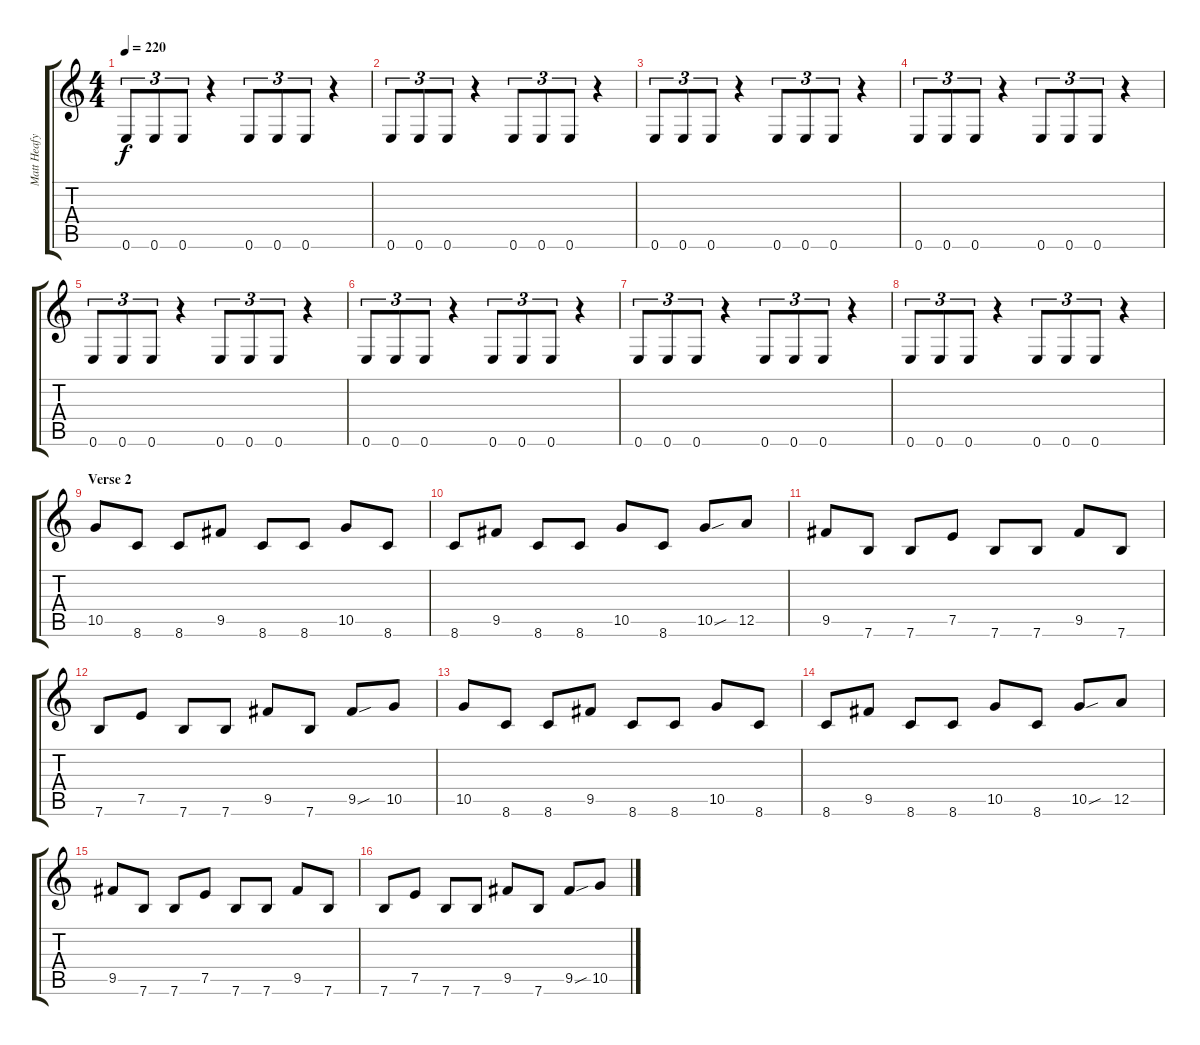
\track ("Matt Heafy Gtr. 2" "Matt Heafy") {instrument distortionguitar}
\staff {score tabs}
\tuning (E4 B3 G3 D3 A2 E2) {hide}
\ts (4 4)
\tempo 220
\clef g2
\ks c
0.6.8{tu (3 2) dy f} 0.6.8{tu (3 2)} 0.6.8{tu (3 2)} r.4 0.6.8{tu (3 2)} 0.6.8{tu (3 2)} 0.6.8{tu (3 2)} r.4 |
0.6.8{tu (3 2)} 0.6.8{tu (3 2)} 0.6.8{tu (3 2)} r.4 0.6.8{tu (3 2)} 0.6.8{tu (3 2)} 0.6.8{tu (3 2)} r.4 |
0.6.8{tu (3 2)} 0.6.8{tu (3 2)} 0.6.8{tu (3 2)} r.4 0.6.8{tu (3 2)} 0.6.8{tu (3 2)} 0.6.8{tu (3 2)} r.4 |
0.6.8{tu (3 2)} 0.6.8{tu (3 2)} 0.6.8{tu (3 2)} r.4 0.6.8{tu (3 2)} 0.6.8{tu (3 2)} 0.6.8{tu (3 2)} r.4 |
0.6.8{tu (3 2)} 0.6.8{tu (3 2)} 0.6.8{tu (3 2)} r.4 0.6.8{tu (3 2)} 0.6.8{tu (3 2)} 0.6.8{tu (3 2)} r.4 |
0.6.8{tu (3 2)} 0.6.8{tu (3 2)} 0.6.8{tu (3 2)} r.4 0.6.8{tu (3 2)} 0.6.8{tu (3 2)} 0.6.8{tu (3 2)} r.4 |
0.6.8{tu (3 2)} 0.6.8{tu (3 2)} 0.6.8{tu (3 2)} r.4 0.6.8{tu (3 2)} 0.6.8{tu (3 2)} 0.6.8{tu (3 2)} r.4 |
0.6.8{tu (3 2)} 0.6.8{tu (3 2)} 0.6.8{tu (3 2)} r.4 0.6.8{tu (3 2)} 0.6.8{tu (3 2)} 0.6.8{tu (3 2)} r.4 |
\section ("" "Verse 2")
10.5.8 8.6.8 8.6.8 9.5.8 8.6.8 8.6.8 10.5.8 8.6.8 |
8.6.8 9.5.8 8.6.8 8.6.8 10.5.8 8.6.8 10.5{sou}.8 12.5.8 |
9.5.8 7.6.8 7.6.8 7.5.8 7.6.8 7.6.8 9.5.8 7.6.8 |
7.6.8 7.5.8 7.6.8 7.6.8 9.5.8 7.6.8 9.5{sou}.8 10.5.8 |
10.5.8 8.6.8 8.6.8 9.5.8 8.6.8 8.6.8 10.5.8 8.6.8 |
8.6.8 9.5.8 8.6.8 8.6.8 10.5.8 8.6.8 10.5{sou}.8 12.5.8 |
9.5.8 7.6.8 7.6.8 7.5.8 7.6.8 7.6.8 9.5.8 7.6.8 |
7.6.8 7.5.8 7.6.8 7.6.8 9.5.8 7.6.8 9.5{sou}.8 10.5.8
